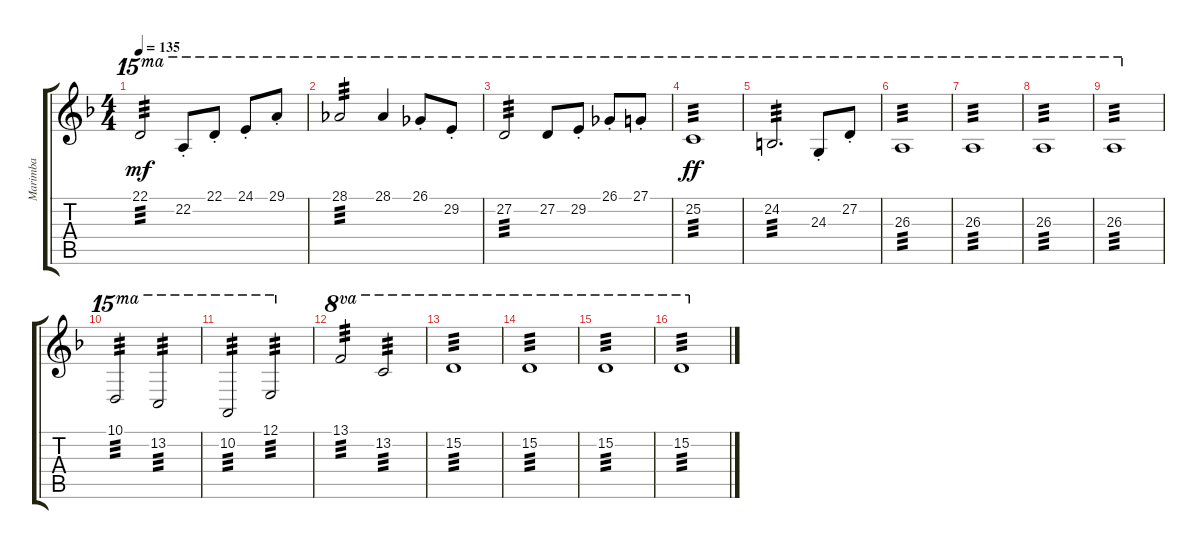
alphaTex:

\track ("Marimba" "Marimba") {instrument marimba}
\staff {score tabs}
\tuning (E4 B3 G3 D3 A2 E2) {hide}
\ts (4 4)
\tempo 135
\clef g2
\ks f
22.1.2{ot 15ma tp 3 dy mf} 22.2{st}.8{ot 15ma} 22.1{st}.8{ot 15ma} 24.1{st}.8{ot 15ma} 29.1{st}.8{ot 15ma} |
28.1.2{ot 15ma tp 3} 28.1.4{ot 15ma} 26.1{st}.8{ot 15ma} 29.2{st}.8{ot 15ma} |
27.2.2{ot 15ma tp 3} 27.2.8{ot 15ma} 29.2{st}.8{ot 15ma} 26.1{st}.8{ot 15ma} 27.1{st}.8{ot 15ma} |
25.2.1{ot 15ma tp 3 dy ff} |
24.2.2{d ot 15ma tp 3} 24.3{st}.8{ot 15ma} 27.2{st}.8{ot 15ma} |
26.3.1{ot 15ma tp 3} |
26.3.1{ot 15ma tp 3} |
26.3.1{ot 15ma tp 3} |
26.3.1{ot 15ma tp 3} |
10.1.2{ot 15ma tp 3} 13.2.2{ot 15ma tp 3} |
10.2.2{ot 15ma tp 3} 12.1.2{ot 15ma tp 3} |
13.1.2{ot 8va tp 3} 13.2.2{ot 8va tp 3} |
15.2.1{ot 8va tp 3} |
15.2.1{ot 8va tp 3} |
15.2.1{ot 8va tp 3} |
15.2.1{ot 8va tp 3}
